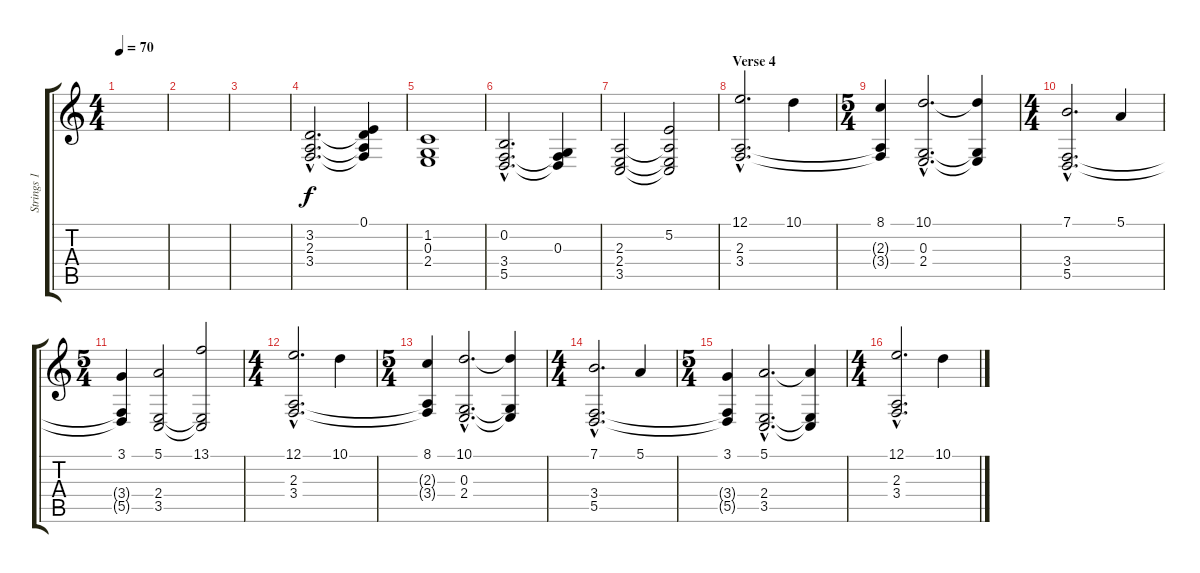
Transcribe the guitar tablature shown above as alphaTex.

\track ("Strings 1" "Strings 1") {instrument stringensemble1}
\staff {score tabs}
\tuning (E4 B3 G3 D3 A2 E2) {hide}
\ts (4 4)
\tempo 70
\clef g2
\ks c
|
|
|
(3.2{hac} 2.3{hac} 3.4{hac}).2{d volume 7} (0.1 3.2{t} 2.3{t} 3.4{t}).4 |
(1.2 0.3 2.4).1 |
(0.2{hac} 3.4{hac} 5.5{hac}).2{d} (0.3 3.4{t} 5.5{t}).4 |
(2.3 2.4 3.5).2 (5.2 2.3{t} 2.4{t} 3.5{t}).2 |
\section ("" "Verse 4")
(12.1{hac} 2.3{hac} 3.4{hac}).2{d volume 13} 10.1.4 |
\ts (5 4)
(8.1 2.3{t} 3.4{t}).4 (10.1{hac} 0.3{hac} 2.4{hac}).2{d} (10.1{t} 0.3{t} 2.4{t}).4 |
\ts (4 4)
(7.1{hac} 3.4{hac} 5.5{hac}).2{d} 5.1.4 |
\ts (5 4)
(3.1 3.4{t} 5.5{t}).4 (5.1 2.4 3.5).2 (13.1 2.4{t} 3.5{t}).2 |
\ts (4 4)
(12.1{hac} 2.3{hac} 3.4{hac}).2{d} 10.1.4 |
\ts (5 4)
(8.1 2.3{t} 3.4{t}).4 (10.1{hac} 0.3{hac} 2.4{hac}).2{d} (10.1{t} 0.3{t} 2.4{t}).4 |
\ts (4 4)
(7.1{hac} 3.4{hac} 5.5{hac}).2{d} 5.1.4 |
\ts (5 4)
(3.1 3.4{t} 5.5{t}).4 (5.1{hac} 2.4{hac} 3.5{hac}).2{d} (5.1{t} 2.4{t} 3.5{t}).4 |
\ts (4 4)
(12.1{hac} 2.3{hac} 3.4{hac}).2{d} 10.1.4
